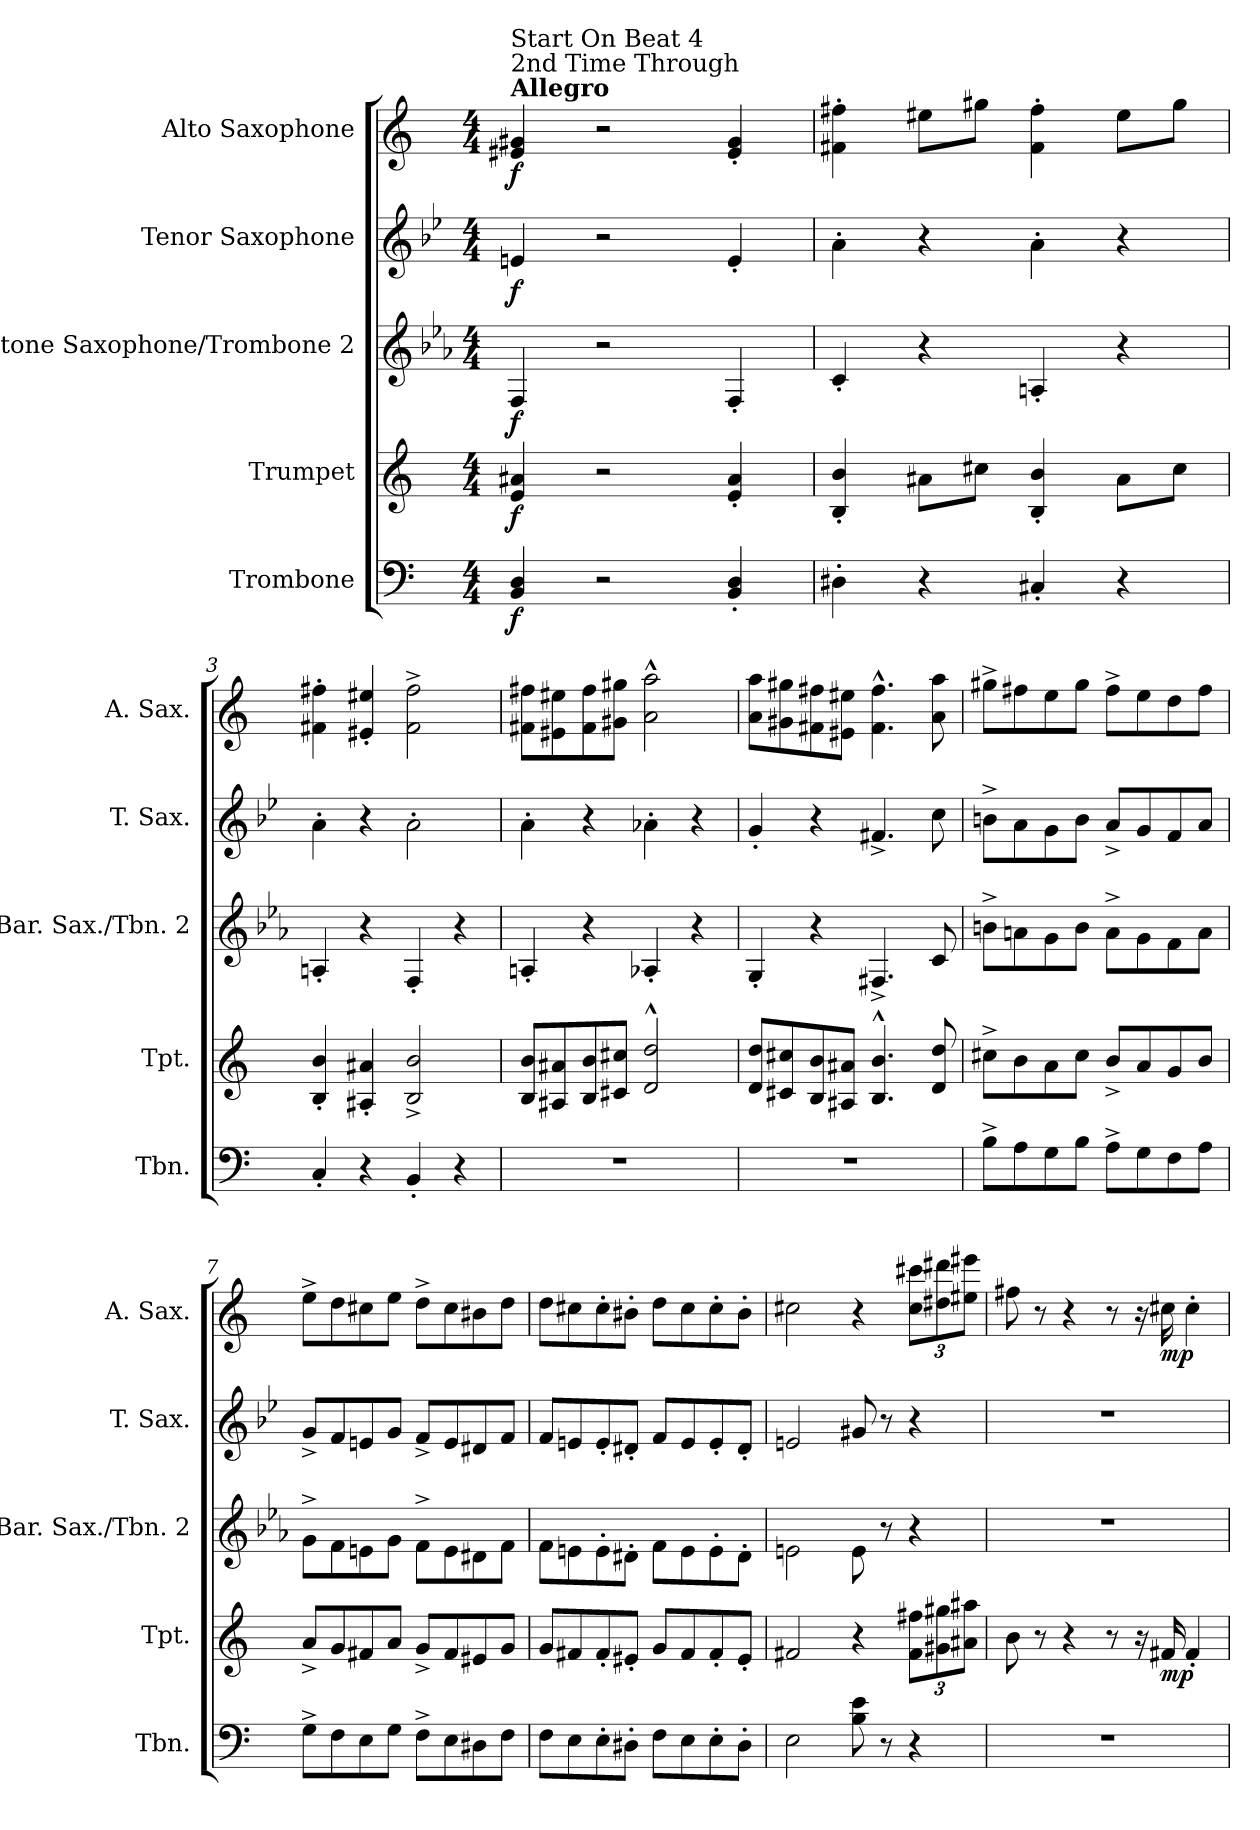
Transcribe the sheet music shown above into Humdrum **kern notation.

**kern	**dynam	**kern	**dynam	**kern	**dynam	**kern	**dynam	**kern	**dynam
*part5	*part5	*part4	*part4	*part3	*part3	*part2	*part2	*part1	*part1
*staff5	*staff5	*staff4	*staff4	*staff3	*staff3	*staff2	*staff2	*staff1	*staff1
*I"Trombone	*	*I"Trumpet	*	*I"Baritone Saxophone/Trombone 2	*	*I"Tenor Saxophone	*	*I"Alto Saxophone	*
*I'Tbn.	*	*I'Tpt.	*	*I'Bar. Sax./Tbn. 2	*	*I'T. Sax.	*	*I'A. Sax.	*
*clefF4	*	*clefG2	*	*clefG2	*	*clefG2	*	*clefG2	*
*	*	*ITrd1c2	*	*ITrd12c21	*	*ITrd8c14	*	*ITrd5c9	*
*k[]	*	*k[b-e-]	*	*k[b-e-a-]	*	*k[b-e-]	*	*k[b-e-a-]	*
*M4/4	*	*M4/4	*	*M4/4	*	*M4/4	*	*M4/4	*
=1	=1	=1	=1	=1	=1	=1	=1	=1	=1
!	!	!	!	!	!	!	!	!LO:TX:a:B:t=Allegro	!
!	!	!	!	!	!	!	!	!LO:TX:a:t=2nd Time Through	!
!	!	!	!	!	!	!	!	!LO:TX:t=Start On Beat 4	!
!	!LO:DY:b	!	!LO:DY:b	!	!LO:DY:b	!	!LO:DY:b	!	!LO:DY:b
4BB/ 4D/	f	4d/ 4g#X/	f	4FF/	f	4En/	f	4G#X/ 4Bn/	f
2r	.	2r	.	2r	.	2r	.	2r	.
4BB/' 4D/'	.	4d/' 4g#/'	.	4FF'/	.	4E'/	.	4G#/' 4B/'	.
=2	=2	=2	=2	=2	=2	=2	=2	=2	=2
4D#X'\	.	4A/' 4a/'	.	4C'/	.	4A'\	.	4An\' 4an\'	.
4r	.	8g#X\L	.	4r	.	4r	.	8g#X\L	.
.	.	8bn\J	.	.	.	.	.	8bn\J	.
4C#X'/	.	4A/' 4a/'	.	4AAn'/	.	4A'\	.	4A\' 4a\'	.
4r	.	8g#\L	.	4r	.	4r	.	8g#\L	.
.	.	8b\J	.	.	.	.	.	8b\J	.
=3	=3	=3	=3	=3	=3	=3	=3	=3	=3
4C'/	.	4A/' 4a/'	.	4AAn'/	.	4A'\	.	4An\' 4an\'	.
4r	.	4G#X/' 4g#X/'	.	4r	.	4r	.	4G#X/' 4g#X/'	.
4BB'/	.	2A/^ 2a/^	.	4FF'/	.	2A'\	.	2A\^ 2a\^	.
4r	.	.	.	4r	.	.	.	.	.
=4	=4	=4	=4	=4	=4	=4	=4	=4	=4
1r	.	8A/ 8a/L	.	4AAn'/	.	4A'\	.	8An\ 8an\L	.
.	.	8G#X/ 8g#X/	.	.	.	.	.	8G#X\ 8g#X\	.
.	.	8A/ 8a/	.	4r	.	4r	.	8A\ 8a\	.
.	.	8Bn/ 8bn/J	.	.	.	.	.	8Bn\ 8bn\J	.
.	.	2c/^^ 2cc/^^	.	4AA-X'/	.	4A-X'\	.	2c\^^ 2cc\^^	.
.	.	.	.	4r	.	4r	.	.	.
!!LO:LB:g=z
=5	=5	=5	=5	=5	=5	=5	=5	=5	=5
1r	.	8c/ 8cc/L	.	4GG'/	.	4G'/	.	8c\ 8cc\L	.
.	.	8Bn/ 8bn/	.	.	.	.	.	8Bn\ 8bn\	.
.	.	8A/ 8a/	.	4r	.	4r	.	8An\ 8an\	.
.	.	8G#X/ 8g#X/J	.	.	.	.	.	8G#X\ 8g#X\J	.
.	.	4.A/^^ 4.a/^^	.	4.FF#X^/	.	4.F#X^/	.	4.A\^^ 4.a\^^	.
.	.	8c/ 8cc/	.	8C/	.	8c\	.	8c\ 8cc\	.
=6	=6	=6	=6	=6	=6	=6	=6	=6	=6
8B^\L	.	8bn^\L	.	8Bn^\L	.	8Bn^\L	.	8bn^\L	.
8A\	.	8a\	.	8An\	.	8A\	.	8an\	.
8G\	.	8g\	.	8G\	.	8G\	.	8g\	.
8B\J	.	8b\J	.	8B\J	.	8B\J	.	8b\J	.
8A^\L	.	8a^/L	.	8A^\L	.	8A^/L	.	8a^\L	.
8G\	.	8g/	.	8G\	.	8G/	.	8g\	.
8F\	.	8f/	.	8F\	.	8F/	.	8f\	.
8A\J	.	8a/J	.	8A\J	.	8A/J	.	8a\J	.
=7	=7	=7	=7	=7	=7	=7	=7	=7	=7
8G^\L	.	8g^/L	.	8G^\L	.	8G^/L	.	8g^\L	.
8F\	.	8f/	.	8F\	.	8F/	.	8f\	.
8E\	.	8en/	.	8En\	.	8En/	.	8en\	.
8G\J	.	8g/J	.	8G\J	.	8G/J	.	8g\J	.
8F^\L	.	8f^/L	.	8F^\L	.	8F^/L	.	8f^\L	.
8E\	.	8e/	.	8E\	.	8E/	.	8e\	.
8D#X\	.	8d#X/	.	8D#X\	.	8D#X/	.	8d#X\	.
8F\J	.	8f/J	.	8F\J	.	8F/J	.	8f\J	.
=8	=8	=8	=8	=8	=8	=8	=8	=8	=8
8F\L	.	8f/L	.	8F\L	.	8F/L	.	8f\L	.
8E\	.	8en/	.	8En\	.	8En/	.	8en\	.
8E'\	.	8e'/	.	8E'\	.	8E'/	.	8e'\	.
8D#X'\J	.	8d#X'/J	.	8D#X'\J	.	8D#X'/J	.	8d#X'\J	.
8F\L	.	8f/L	.	8F\L	.	8F/L	.	8f\L	.
8E\	.	8e/	.	8E\	.	8E/	.	8e\	.
8E'\	.	8e'/	.	8E'\	.	8E'/	.	8e'\	.
8D#'\J	.	8d#'/J	.	8D#'\J	.	8D#'/J	.	8d#'\J	.
!!LO:PB:g=z
=9	=9	=9	=9	=9	=9	=9	=9	=9	=9
2E\	.	2en/	.	2En\	.	2En/	.	2en\	.
8B\ 8e\	.	4r	.	8E\	.	8G#X/	.	4r	.
8r	.	.	.	8r	.	8r	.	.	.
*	*	*Xbrackettup	*	*	*	*	*	*Xbrackettup	*
4r	.	12e\ 12een\L	.	4r	.	4r	.	12e\ 12een\L	.
.	.	12f#X\ 12ff#X\	.	.	.	.	.	12f#X\ 12ff#X\	.
.	.	12g#X\ 12gg#X\J	.	.	.	.	.	12g#X\ 12gg#X\J	.
=10	=10	=10	=10	=10	=10	=10	=10	=10	=10
1r	.	8a\	.	1r	.	1r	.	8an\	.
.	.	8r	.	.	.	.	.	8r	.
.	.	4r	.	.	.	.	.	4r	.
.	.	8r	.	.	.	.	.	8r	.
.	.	16r	.	.	.	.	.	16r	.
!	!	!	!LO:DY:b	!	!	!	!	!	!LO:DY:b
.	.	16en/	mp	.	.	.	.	16en\	mp
.	.	4e'/	.	.	.	.	.	4e'\	.
=	=	=	=	=	=	=	=	=	=
*-	*-	*-	*-	*-	*-	*-	*-	*-	*-
